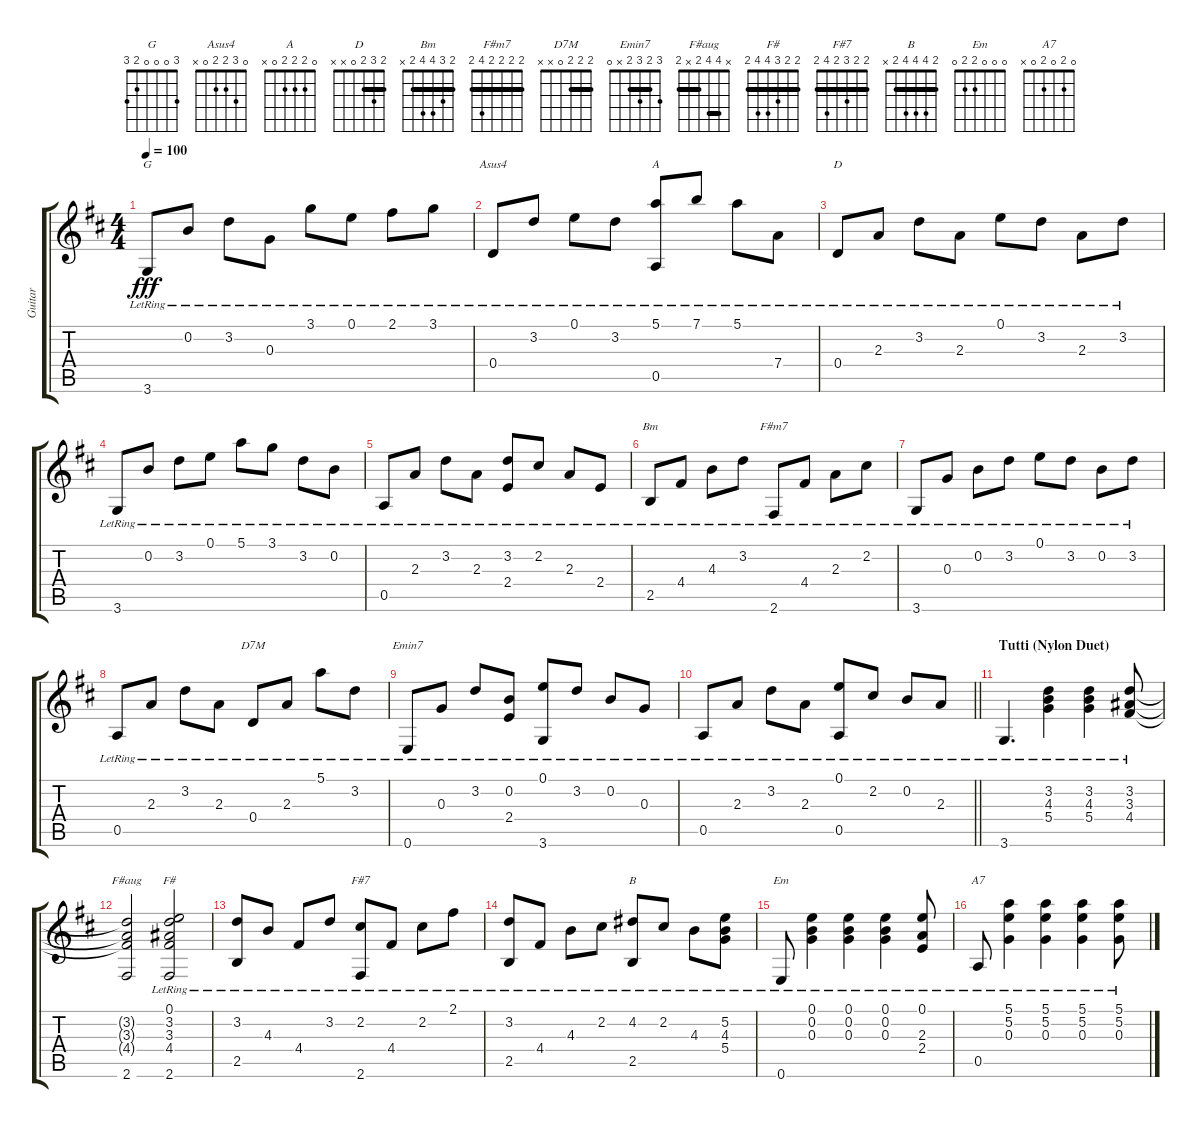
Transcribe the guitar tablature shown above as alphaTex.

\track ("Guitar" "Guitar") {instrument acousticguitarsteel}
\staff {score tabs}
\tuning (E4 B3 G3 D3 A2 E2) {hide}
\chord ("G" 3 0 0 0 2 3)
\chord ("Asus4" 0 3 2 2 0 x)
\chord ("A" 0 2 2 2 0 x)
\chord ("D" 2 3 2 0 x x) {barre 2}
\chord ("Bm" 2 3 4 4 2 x) {barre 2}
\chord ("F#m7" 2 2 2 2 4 2) {barre 2}
\chord ("D7M" 2 2 2 0 x x) {barre 2}
\chord ("Emin7" 3 2 3 2 x 0) {barre 2}
\chord ("F#aug" x 4 4 2 x 2) {barre (2 4)}
\chord ("F#" 2 2 3 4 4 2) {barre 2}
\chord ("F#7" 2 2 3 2 4 2) {barre 2}
\chord ("B" 2 4 4 4 2 x) {barre 2}
\chord ("Em" 0 0 0 2 2 0)
\chord ("A7" 0 2 0 2 0 x)
\ts (4 4)
\tempo 100
\clef g2
\ks d
3.6{lr}.8{ch "G" dy fff} 0.2{lr}.8 3.2{lr}.8 0.3{lr}.8 3.1{lr}.8 0.1{lr}.8 2.1{lr}.8 3.1{lr}.8 |
0.4{lr}.8{ch "Asus4"} 3.2{lr}.8 0.1{lr}.8 3.2{lr}.8 (5.1{lr} 0.5{lr}).8{ch "A"} 7.1{lr}.8 5.1{lr}.8 7.4{lr}.8 |
0.4{lr}.8{ch "D"} 2.3{lr}.8 3.2{lr}.8 2.3{lr}.8 0.1{lr}.8 3.2{lr}.8 2.3{lr}.8 3.2{lr}.8 |
3.6{lr}.8 0.2{lr}.8 3.2{lr}.8 0.1{lr}.8 5.1{lr}.8 3.1{lr}.8 3.2{lr}.8 0.2{lr}.8 |
0.5{lr}.8 2.3{lr}.8 3.2{lr}.8 2.3{lr}.8 (3.2 2.4{lr}).8 2.2{lr}.8 2.3{lr}.8 2.4{lr}.8 |
2.5{lr}.8{ch "Bm"} 4.4{lr}.8 4.3{lr}.8 3.2{lr}.8 2.6{lr}.8{ch "F#m7"} 4.4{lr}.8 2.3{lr}.8 2.2{lr}.8 |
3.6{lr}.8 0.3{lr}.8 0.2{lr}.8 3.2{lr}.8 0.1{lr}.8 3.2{lr}.8 0.2{lr}.8 3.2{lr}.8 |
0.5{lr}.8 2.3{lr}.8 3.2{lr}.8 2.3{lr}.8 0.4{lr}.8{ch "D7M"} 2.3{lr}.8 5.1{lr}.8 3.2{lr}.8 |
0.6{lr}.8{ch "Emin7"} 0.3{lr}.8 3.2{lr}.8 (0.2{lr} 2.4{lr}).8 (0.1{lr} 3.6{lr}).8 3.2{lr}.8 0.2{lr}.8 0.3{lr}.8 |
\barLineRight lightlight
0.5{lr}.8 2.3{lr}.8 3.2{lr}.8 2.3{lr}.8 (0.1{lr} 0.5{lr}).8 2.2{lr}.8 0.2{lr}.8 2.3{lr}.8 |
\section ("" "Tutti (Nylon Duet)")
3.6{lr}.4{d} (3.2{lr} 4.3{lr} 5.4{lr}).4 (3.2{lr} 4.3{lr} 5.4{lr}).4 (3.2{lr} 3.3{lr} 4.4{lr}).8 |
(3.2{t} 3.3{t} 4.4{t} 2.6).2{ch "F#aug"} (0.1 3.2{lr} 3.3{lr} 4.4{lr} 2.6{lr}).2{ch "F#"} |
(3.2{lr} 2.5{lr}).8 4.3{lr}.8 4.4{lr}.8 3.2{lr}.8 (2.2{lr} 2.6{lr}).8{ch "F#7"} 4.4{lr}.8 2.2{lr}.8 2.1{lr}.8 |
(3.2{lr} 2.5{lr}).8 4.4{lr}.8 4.3{lr}.8 2.2{lr}.8 (4.2{lr} 2.5{lr}).8{ch "B"} 2.2{lr}.8 4.3{lr}.8 (5.2{lr} 4.3{lr} 5.4{lr}).8 |
0.6{lr}.8{ch "Em"} (0.1{lr} 0.2{lr} 0.3{lr}).4 (0.1{lr} 0.2{lr} 0.3{lr}).4 (0.1{lr} 0.2{lr} 0.3{lr}).4 (0.1 2.3 2.4{lr}).8 |
0.5{lr}.8{ch "A7"} (5.1 5.2 0.3{lr}).4 (5.1 5.2 0.3{lr}).4 (5.1 5.2 0.3{lr}).4 (5.1 5.2 0.3{lr}).8
